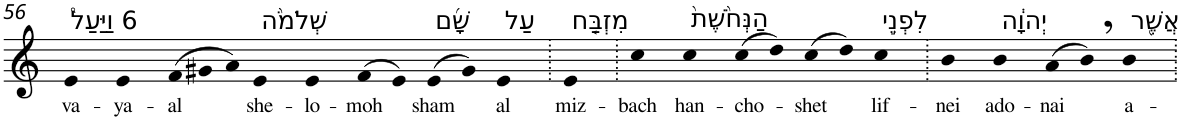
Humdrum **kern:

**kern	**text
*part1	*part1
*staff1	*staff1
*I"Piano	*
*I'Pno	*
!!LO:PB:g=z
*clefG2	*
*k[]	*
=56	=56
!LO:TX:a:t=6 וַיַּעַל֩	!
!	!LO:LY:b
4e	va-
!	!LO:LY:b
4e	-ya-
*Xtuplet	*
!	!LO:LY:b
(>12f	-al
12g#X	.
12a)	.
!LO:TX:a:t=שְׁלֹמֹ֨ה	!
!	!LO:LY:b
4e	she-
!	!LO:LY:b
4e	-lo-
!	!LO:LY:b
(>8f	-moh
8e)	.
!LO:TX:a:t=שָׁ֜ם	!
!	!LO:LY:b
(>8e	sham
8g#)	.
!LO:TX:a:t=עַל	!
!	!LO:LY:b
4e	al
=57.	=57.
!LO:TX:a:t=מִזְבַּ֤ח	!
!	!LO:LY:b
4e	miz-
=58.	=58.
!	!LO:LY:b
4cc	-bach
!LO:TX:a:t=הַנְּחֹ֙שֶׁת֙	!
!	!LO:LY:b
4cc	han-
!	!LO:LY:b
(>8cc	-cho-
8dd)	.
!	!LO:LY:b
(>8cc	-shet
8dd)	.
!LO:TX:a:t=לִפְנֵ֣י	!
!	!LO:LY:b
4cc	lif-
=59.	=59.
!	!LO:LY:b
4b	-nei
!LO:TX:a:t=יְהוָ֔ה	!
!	!LO:LY:b
4b	ado-
!	!LO:LY:b
(>8a	-nai
8b,)	.
!LO:TX:a:t=אֲשֶׁ֖ר	!
!	!LO:LY:b
4b	a-
=.	=.
*-	*-
